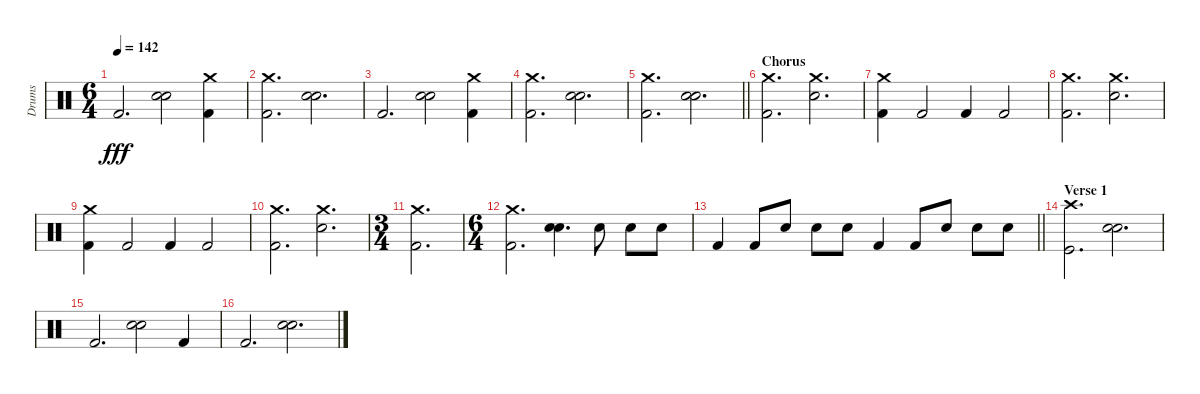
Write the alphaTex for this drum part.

\track ("Drums" "Drums") {instrument percussion}
\staff {score}
\articulation defaults
\ts (6 4)
\tempo 142
\clef neutral
\ks c "Kick (hit) 2".2{d dy fff}
("Snare (hit) 2" "Snare (hit) 2").2 ("Crash medium (hit)" "Kick (hit) 2").4 |
("Crash medium (hit)" "Kick (hit) 2").2{d} ("Snare (hit) 2" "Snare (hit) 2").2{d} |
"Kick (hit) 2".2{d} ("Snare (hit) 2" "Snare (hit) 2").2 ("Crash medium (hit)" "Kick (hit) 2").4 |
("Crash medium (hit)" "Kick (hit) 2").2{d} ("Snare (hit) 2" "Snare (hit) 2").2{d} |
\barLineRight lightlight
("Crash medium (hit)" "Kick (hit) 2").2{d} ("Snare (hit) 2" "Snare (hit) 2").2{d} |
\section ("" "Chorus")
("Crash medium (hit)" "Kick (hit) 2").2{d} ("Crash medium (hit)" "Snare (hit) 2").2{d} |
("Crash medium (hit)" "Kick (hit) 2").4 "Kick (hit) 2".2 "Kick (hit) 2".4 "Kick (hit) 2".2 |
("Crash medium (hit)" "Kick (hit) 2").2{d} ("Crash medium (hit)" "Snare (hit) 2").2{d} |
("Crash medium (hit)" "Kick (hit) 2").4 "Kick (hit) 2".2 "Kick (hit) 2".4 "Kick (hit) 2".2 |
("Crash medium (hit)" "Kick (hit) 2").2{d} ("Crash medium (hit)" "Snare (hit) 2").2{d} |
\ts (3 4)
("Crash medium (hit)" "Kick (hit) 2").2{d} |
\ts (6 4)
("Crash medium (hit)" "Kick (hit) 2").2{d} ("Snare (hit) 2" "Snare (hit) 2").4{d} "Snare (hit) 2".8 "Snare (hit) 2".8 "Snare (hit) 2".8 |
\barLineRight lightlight "Kick (hit) 2".4 "Kick (hit) 2".8 "Snare (hit) 2".8 "Snare (hit) 2".8 "Snare (hit) 2".8 "Kick (hit) 2".4 "Kick (hit) 2".8 "Snare (hit) 2".8 "Snare (hit) 2".8 "Snare (hit) 2".8
|
\section ("" "Verse 1")
("Kick (hit)" "Crash high (hit)").2{d} ("Snare (hit) 2" "Snare (hit) 2").2{d} |
"Kick (hit) 2".2{d} ("Snare (hit) 2" "Snare (hit) 2").2 "Kick (hit) 2".4 |
"Kick (hit) 2".2{d} ("Snare (hit) 2" "Snare (hit) 2").2{d}
